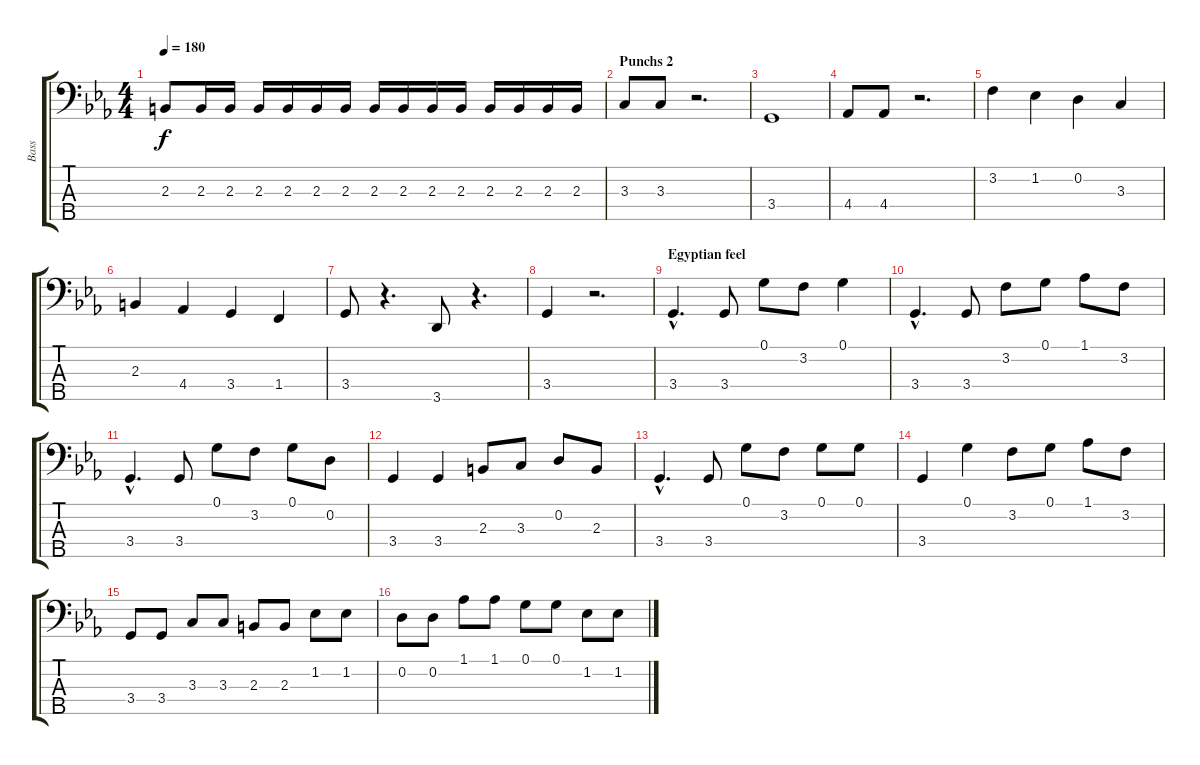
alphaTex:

\track ("Bass" "Bass") {instrument electricbassfinger}
\staff {score tabs}
\tuning (G2 D2 A1 E1 B0) {hide}
\ts (4 4)
\tempo 180
\clef f4
\ks eb
2.3.8{dy f} 2.3.16 2.3.16 2.3.16 2.3.16 2.3.16 2.3.16 2.3.16 2.3.16 2.3.16 2.3.16 2.3.16 2.3.16 2.3.16 2.3.16 |
\section ("" "Punchs 2")
3.3.8 3.3.8 r.2{d} |
3.4.1 |
4.4.8 4.4.8 r.2{d} |
3.2.4 1.2.4 0.2.4 3.3.4 |
2.3.4 4.4.4 3.4.4 1.4.4 |
3.4.8 r.4{d} 3.5.8 r.4{d} |
3.4.4 r.2{d} |
\section ("" "Egyptian feel")
3.4{hac}.4{d} 3.4.8 0.1.8 3.2.8 0.1.4 |
3.4{hac}.4{d} 3.4.8 3.2.8 0.1.8 1.1.8 3.2.8 |
3.4{hac}.4{d} 3.4.8 0.1.8 3.2.8 0.1.8 0.2.8 |
3.4.4 3.4.4 2.3.8 3.3.8 0.2.8 2.3.8 |
3.4{hac}.4{d} 3.4.8 0.1.8 3.2.8 0.1.8 0.1.8 |
3.4.4 0.1.4 3.2.8 0.1.8 1.1.8 3.2.8 |
3.4.8 3.4.8 3.3.8 3.3.8 2.3.8 2.3.8 1.2.8 1.2.8 |
0.2.8 0.2.8 1.1.8 1.1.8 0.1.8 0.1.8 1.2.8 1.2.8
